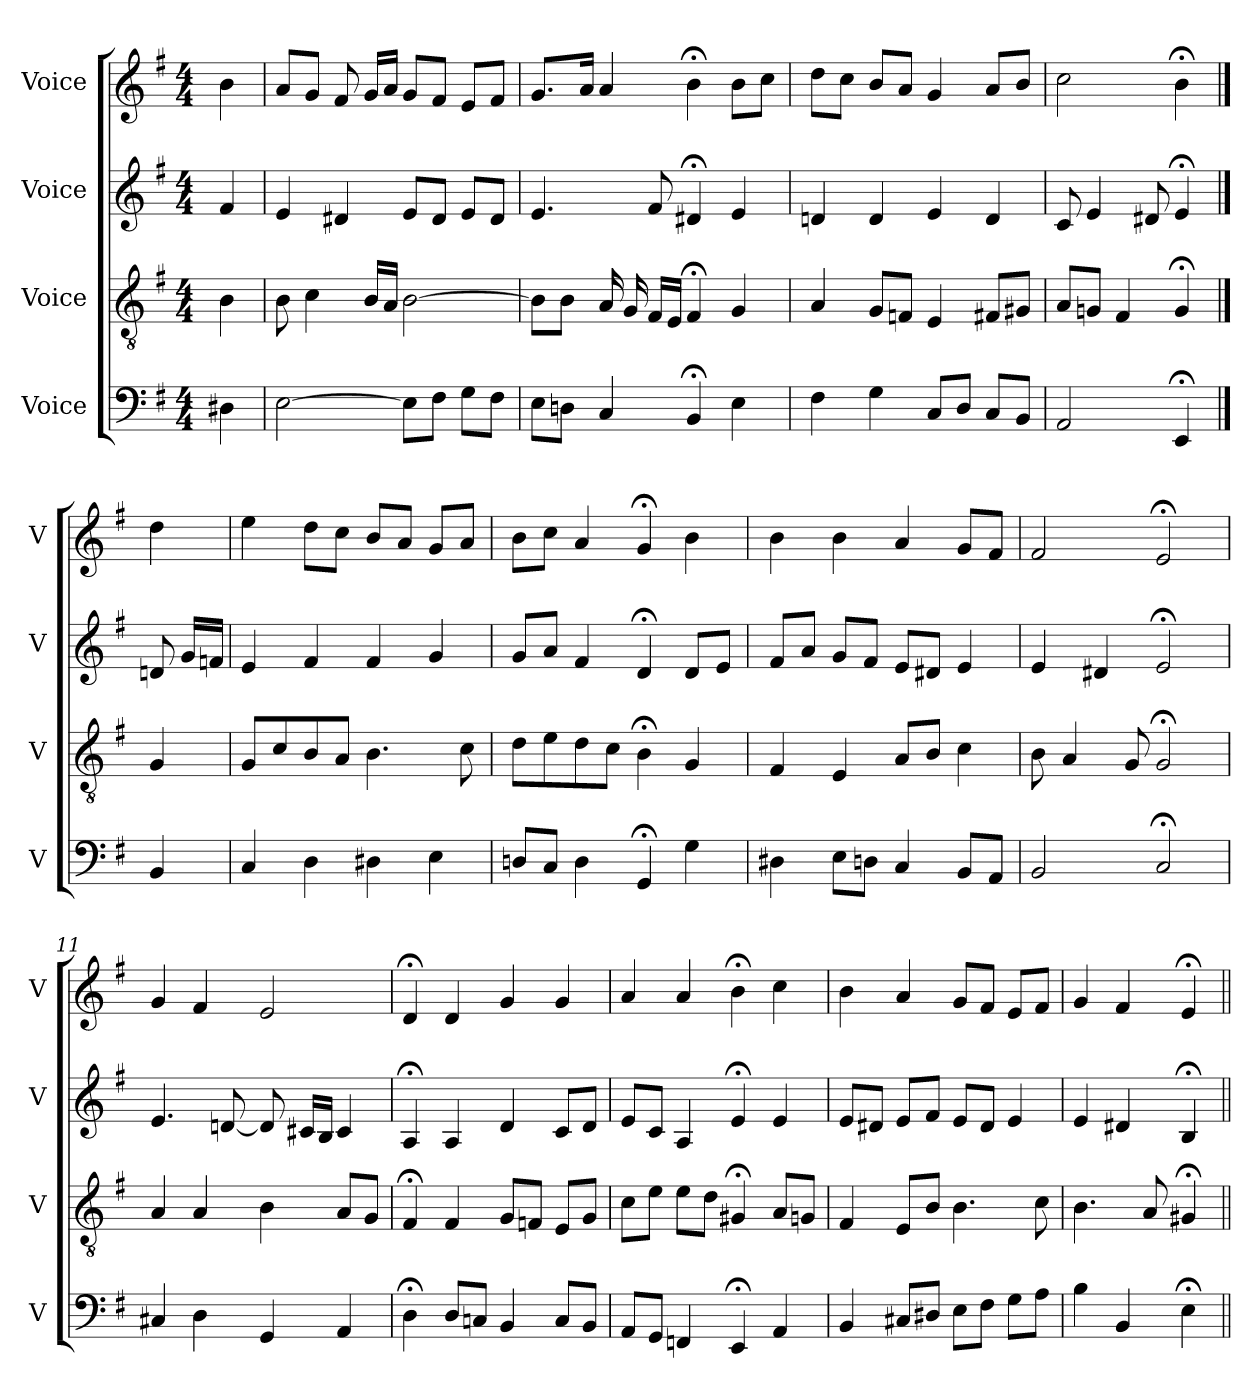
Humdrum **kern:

**kern	**kern	**kern	**kern
*part4	*part3	*part2	*part1
*staff4	*staff3	*staff2	*staff1
*I"Voice	*I"Voice	*I"Voice	*I"Voice
*I'V	*I'V	*I'V	*I'V
*clefF4	*clefGv2	*clefG2	*clefG2
*k[f#]	*k[f#]	*k[f#]	*k[f#]
*M4/4	*M4/4	*M4/4	*M4/4
*MM100	*MM100	*MM100	*MM100
=1	=1	=1	=1
4D#X\	4B\	4f#/	4b\
=2	=2	=2	=2
[2E\	8B\	4e/	8a/L
.	4c\	.	8g/J
.	.	4d#X/	8f#/
.	16B/LL	.	16g/LL
.	16A/JJ	.	16a/JJ
8E\L]	[2B\	8e/L	8g/L
8F#\J	.	8d#/J	8f#/J
8G\L	.	8e/L	8e/L
8F#\J	.	8d#/J	8f#/J
=3	=3	=3	=3
8E\L	8B\L]	4.e/	8.g/L
8Dn\J	8B\J	.	.
.	.	.	16a/Jk
4C/	16A/	.	4a/
.	16G/	.	.
.	16F#/LL	8f#/	.
.	16E/JJ	.	.
4BB;/	4F#;/	4d#X;/	4b;\
4E\	4G/	4e/	8b\L
.	.	.	8cc\J
=4	=4	=4	=4
4F#\	4A/	4dn/	8dd\L
.	.	.	8cc\J
4G\	8G/L	4d/	8b/L
.	8Fn/J	.	8a/J
8C/L	4E/	4e/	4g/
8D/J	.	.	.
8C/L	8F#X/L	4d/	8a/L
8BB/J	8G#X/J	.	8b/J
=5	=5	=5	=5
2AA/	8A/L	8c/	2cc\
.	8Gn/J	4e/	.
.	4F#/	.	.
.	.	8d#X/	.
4EE;/	4G;/	4e;/	4b;\
!!LO:LB:g=z
==6	==6	==6	==6
4BB/	4G/	8dn/	4dd\
.	.	16g/LL	.
.	.	16fn/JJ	.
=7	=7	=7	=7
4C/	8G/L	4e/	4ee\
.	8c/	.	.
4D\	8B/	4f#/	8dd\L
.	8A/J	.	8cc\J
4D#X\	4.B\	4f#/	8b/L
.	.	.	8a/J
4E\	.	4g/	8g/L
.	8c\	.	8a/J
=8	=8	=8	=8
8Dn/L	8d\L	8g/L	8b\L
8C/J	8e\	8a/J	8cc\J
4D\	8d\	4f#/	4a/
.	8c\J	.	.
4GG;/	4B;\	4d;/	4g;/
4G\	4G/	8d/L	4b\
.	.	8e/J	.
=9	=9	=9	=9
4D#X\	4F#/	8f#/L	4b\
.	.	8a/J	.
8E\L	4E/	8g/L	4b\
8Dn\J	.	8f#/J	.
4C/	8A/L	8e/L	4a/
.	8B/J	8d#X/J	.
8BB/L	4c\	4e/	8g/L
8AA/J	.	.	8f#/J
=10	=10	=10	=10
2BB/	8B\	4e/	2f#/
.	4A/	.	.
.	.	4d#X/	.
.	8G/	.	.
2C;/	2G;/	2e;/	2e;/
!!LO:LB:g=z
=11	=11	=11	=11
4C#X/	4A/	4.e/	4g/
4D\	4A/	.	4f#/
.	.	[8dn/	.
4GG/	4B\	8d/]	2e/
.	.	16c#X/LL	.
.	.	16B/JJ	.
4AA/	8A/L	4c#/	.
.	8G/J	.	.
=12	=12	=12	=12
4D;\	4F#;/	4A;/	4d;/
8D/L	4F#/	4A/	4d/
8Cn/J	.	.	.
4BB/	8G/L	4d/	4g/
.	8Fn/J	.	.
8C/L	8E/L	8c/L	4g/
8BB/J	8G/J	8d/J	.
=13	=13	=13	=13
8AA/L	8c\L	8e/L	4a/
8GG/J	8e\J	8c/J	.
4FFn/	8e\L	4A/	4a/
.	8d\J	.	.
4EE;/	4G#X;/	4e;/	4b;\
4AA/	8A/L	4e/	4cc\
.	8Gn/J	.	.
=14	=14	=14	=14
4BB/	4F#/	8e/L	4b\
.	.	8d#X/J	.
8C#X/L	8E/L	8e/L	4a/
8D#X/J	8B/J	8f#/J	.
8E\L	4.B\	8e/L	8g/L
8F#\J	.	8d#/J	8f#/J
8G\L	.	4e/	8e/L
8A\J	8c\	.	8f#/J
!!LO:PB:g=z
=15	=15	=15	=15
4B\	4.B\	4e/	4g/
4BB/	.	4d#X/	4f#/
.	8A/	.	.
4E;\	4G#X;/	4B;/	4e;/
=||	=||	=||	=||
*-	*-	*-	*-
